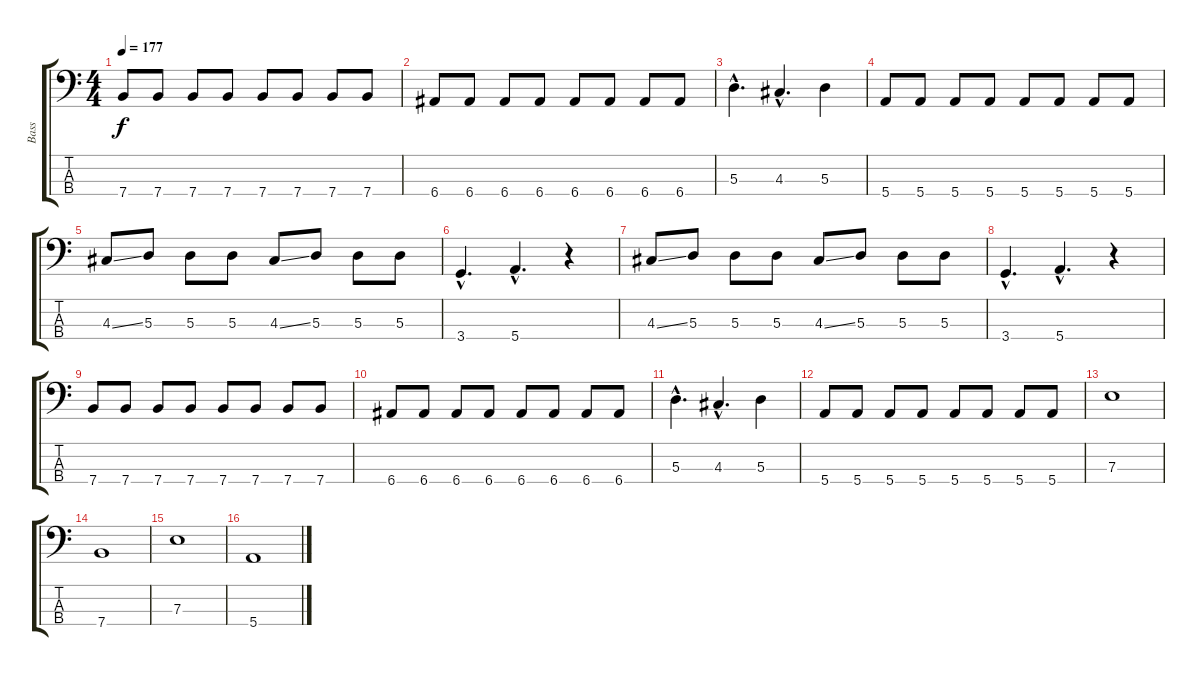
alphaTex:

\track ("Bass" "Bass") {instrument electricbasspick}
\staff {score tabs}
\tuning (G2 D2 A1 E1) {hide}
\ts (4 4)
\tempo 177
\clef f4
\ks c
7.4.8{dy f} 7.4.8 7.4.8 7.4.8 7.4.8 7.4.8 7.4.8 7.4.8 |
6.4.8 6.4.8 6.4.8 6.4.8 6.4.8 6.4.8 6.4.8 6.4.8 |
5.3{hac}.4{d} 4.3{hac}.4{d} 5.3.4 |
5.4.8 5.4.8 5.4.8 5.4.8 5.4.8 5.4.8 5.4.8 5.4.8 |
4.3{ss}.8 5.3.8 5.3.8 5.3.8 4.3{ss}.8 5.3.8 5.3.8 5.3.8 |
3.4{hac}.4{d} 5.4{hac}.4{d} r.4 |
4.3{ss}.8 5.3.8 5.3.8 5.3.8 4.3{ss}.8 5.3.8 5.3.8 5.3.8 |
3.4{hac}.4{d} 5.4{hac}.4{d} r.4 |
7.4.8 7.4.8 7.4.8 7.4.8 7.4.8 7.4.8 7.4.8 7.4.8 |
6.4.8 6.4.8 6.4.8 6.4.8 6.4.8 6.4.8 6.4.8 6.4.8 |
5.3{hac}.4{d} 4.3{hac}.4{d} 5.3.4 |
5.4.8 5.4.8 5.4.8 5.4.8 5.4.8 5.4.8 5.4.8 5.4.8 |
7.3.1 |
7.4.1 |
7.3.1 |
5.4.1
